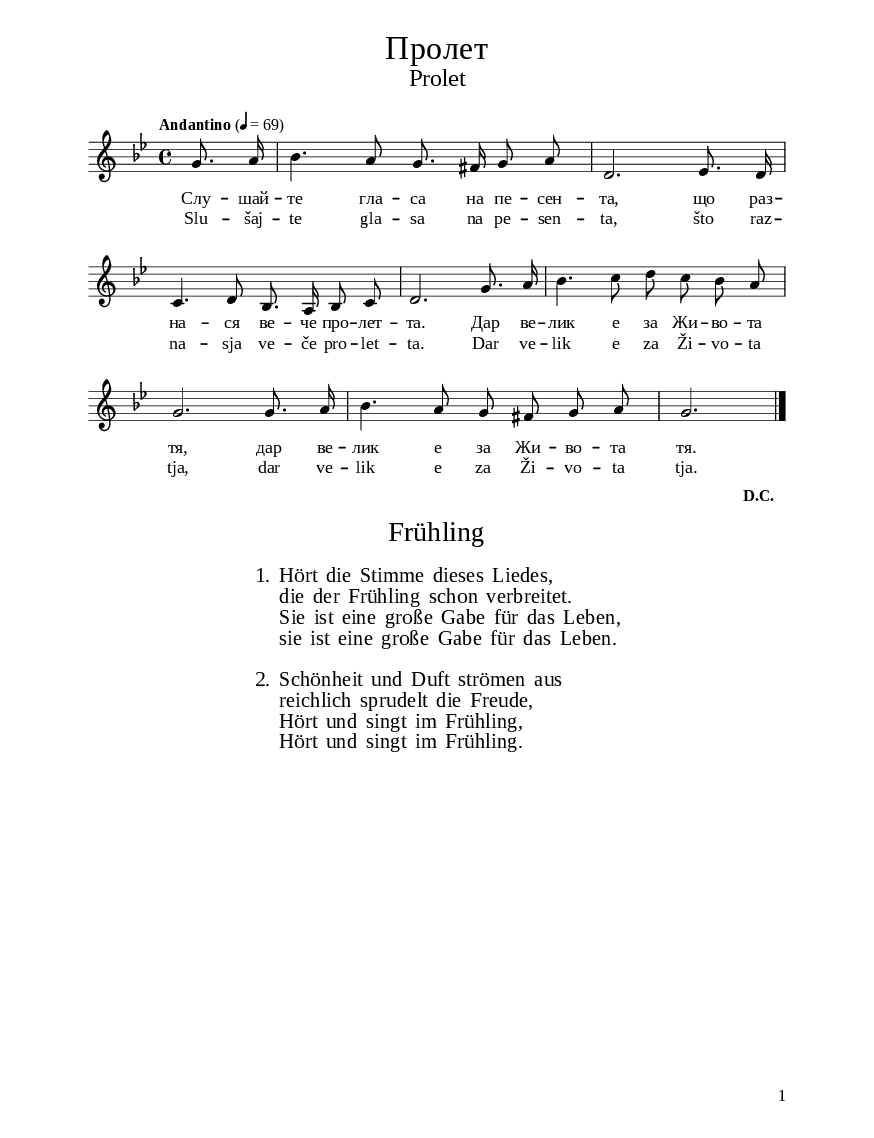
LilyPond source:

\version "2.24.1"

% include paper part and global functions
\include "include/globals.ily"

\bookpart {
  \label #'ref118_2
  \tocItem \markup "Пролет – Prolet"
  \include "include/bookpart-paper.ily"
  \score {
    \include "include/score-layout.ily"

    \new Voice \absolute{
      \clef treble
      \key g \minor
      \time 4/4
      \tempoFunc "Andantino" 4 "69"
      \autoBeamOff
      \partial 4
      g'8. a'16 | bes'4. a'8 g'8. fis'16 g'8 a'8 | d'2. es'8. d'16 | \break

      c'4. d'8 bes8. a16 bes8 c'8  d'2. g'8. a'16 | bes'4. c''8 d''8 c''8 bes'8 a'8 |\break |

      g'2. g'8. a'16 | bes'4. a'8 g'8 fis'8 g'8 a'8 | g'2. \bar "|."
    }

    \addlyrics {
      Слу  --  шай  --
      те   гла  --  са   на   пе  --  сен  --  та,   що   раз  --  на  --
      ся   ве  --  че   про  --  лет  --  та.   Дар   ве  --  лик   е
      за   Жи  --  во  --  та   тя,   дар   ве  --  лик   е   за   Жи  --
      во  -- та тя.
    }
    \addlyrics {
      Slu  --  šaj  --
      te   gla  --  sa   na   pe  --  sen  --  ta,   što   raz  --  na  --
      sja   ve  --  če   pro  --  let  --  ta.   Dar   ve  --  lik   e
      za   Ži  --  vo  --  ta   tja,   dar   ve  --  lik   e   za   Ži  --
      vo  -- ta tja.
    }


      \header {
        title = \titleFunc "Пролет" "Prolet"
      }

      \midi{}

    } % score
 
    \markup \dc-one "D.C."
    

    % include foreign translation(s) of the song
    \version "2.24.1"

\markup \fill-line { \fontsize #deTitleFontSize "Frühling" }
\markup \null
\markup \null
\markup \fontsize #deCoupletFontSize {
  \hspace #16
  \override #`(baseline-skip . ,deCoupletBaselineSkip)

  \column {

    \line { 1. Hört die Stimme dieses Liedes,}

    \line {   "   "  die der Frühling schon verbreitet.}

    \line {   "   " Sie ist eine große Gabe für das Leben,}

   \line {   "   " sie ist eine große Gabe für das Leben. }

    \line { " " }

    \line { 2. Schönheit und Duft strömen aus  }

    \line {   "   "  reichlich sprudelt die Freude,}

    \line {   "   " Hört und singt im Frühling, }

    \line {   "   " Hört und singt im Frühling. }


  }
}


  } % bookpart
